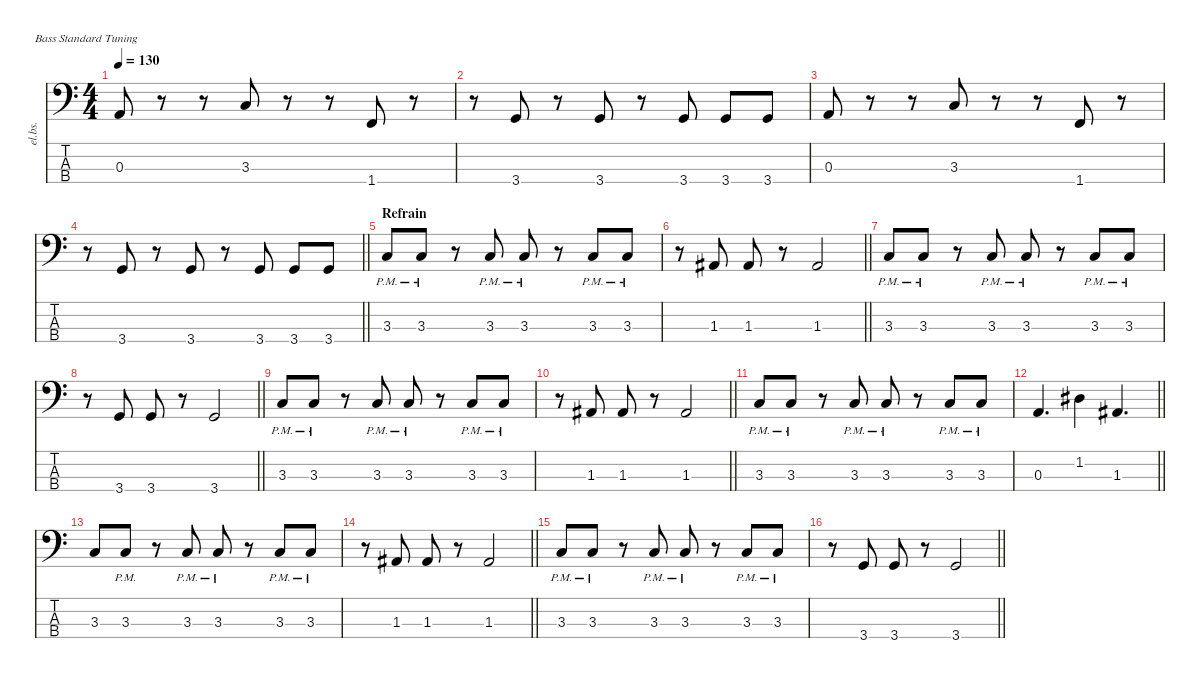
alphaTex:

\defaultSystemsLayout 4
\hideDynamics
\bracketExtendMode nobrackets
\otherSystemsTrackNameOrientation horizontal
\track ("Chipon" "el.bs.") {instrument electricbassfinger}
\staff {score tabs}
\tuning (G2 D2 A1 E1)
\ts (4 4)
\tempo 130
\clef f4
\ks c
0.3.8{dy f} r.8 r.8 3.3.8 r.8 r.8 1.4.8 r.8 |
r.8 3.4.8 r.8 3.4.8 r.8 3.4.8 3.4.8 3.4.8 |
0.3.8 r.8 r.8 3.3.8 r.8 r.8 1.4.8 r.8 |
\barLineRight lightlight
r.8 3.4.8 r.8 3.4.8 r.8 3.4.8 3.4.8 3.4.8 |
\section ("" "Refrain")
3.3{pm}.8 3.3{pm}.8 r.8 3.3{pm}.8 3.3{pm}.8 r.8 3.3{pm}.8 3.3{pm}.8 |
\barLineRight lightlight
r.8 1.3{acc #}.8 1.3{acc #}.8 r.8 1.3{acc #}.2 |
3.3{pm}.8 3.3{pm}.8 r.8 3.3{pm}.8 3.3{pm}.8 r.8 3.3{pm}.8 3.3{pm}.8 |
\barLineRight lightlight
r.8 3.4.8 3.4.8 r.8 3.4.2 |
3.3{pm}.8 3.3{pm}.8 r.8 3.3{pm}.8 3.3{pm}.8 r.8 3.3{pm}.8 3.3{pm}.8 |
\barLineRight lightlight
r.8 1.3{acc #}.8 1.3{acc #}.8 r.8 1.3{acc #}.2 |
3.3{pm}.8 3.3{pm}.8 r.8 3.3{pm}.8 3.3{pm}.8 r.8 3.3{pm}.8 3.3{pm}.8 |
\barLineRight lightlight
0.3.4{d} 1.2{acc #}.4 1.3{acc #}.4{d} |
3.3.8 3.3{pm}.8 r.8 3.3{pm}.8 3.3{pm}.8 r.8 3.3{pm}.8 3.3{pm}.8 |
\barLineRight lightlight
r.8 1.3{acc #}.8 1.3{acc #}.8 r.8 1.3{acc #}.2 |
3.3{pm}.8 3.3{pm}.8 r.8 3.3{pm}.8 3.3{pm}.8 r.8 3.3{pm}.8 3.3{pm}.8 |
\barLineRight lightlight
r.8 3.4.8 3.4.8 r.8 3.4.2
